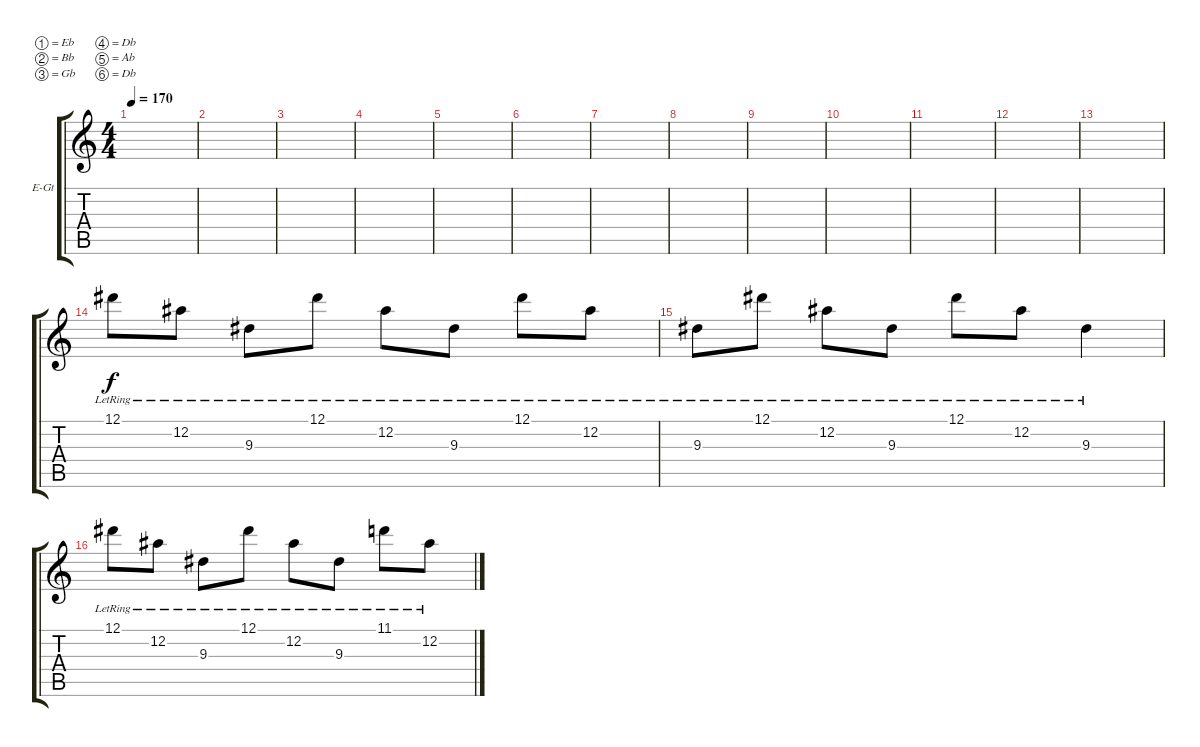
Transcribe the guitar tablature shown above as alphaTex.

\defaultSystemsLayout 4
\bracketExtendMode groupsimilarinstruments
\firstSystemTrackNameOrientation horizontal
\otherSystemsTrackNameOrientation horizontal
\track ("Electric Guitar" "E-Gt") {instrument distortionguitar}
\staff {score tabs}
\tuning (Eb4 Bb3 Gb3 Db3 Ab2 Db2)
\ts (4 4)
\tempo 170
\clef g2
\ks c
|
|
|
|
|
|
|
|
|
|
|
|
|
12.1{lr}.8 12.2{lr}.8 9.3{lr}.8 12.1{lr}.8 12.2{lr}.8 9.3{lr}.8 12.1{lr}.8 12.2{lr}.8 |
9.3{lr}.8 12.1{lr}.8 12.2{lr}.8 9.3{lr}.8 12.1{lr}.8 12.2{lr}.8 9.3{lr}.4 |
12.1{lr}.8 12.2{lr}.8 9.3{lr}.8 12.1{lr}.8 12.2{lr}.8 9.3{lr}.8 11.1{lr}.8 12.2{lr}.8
